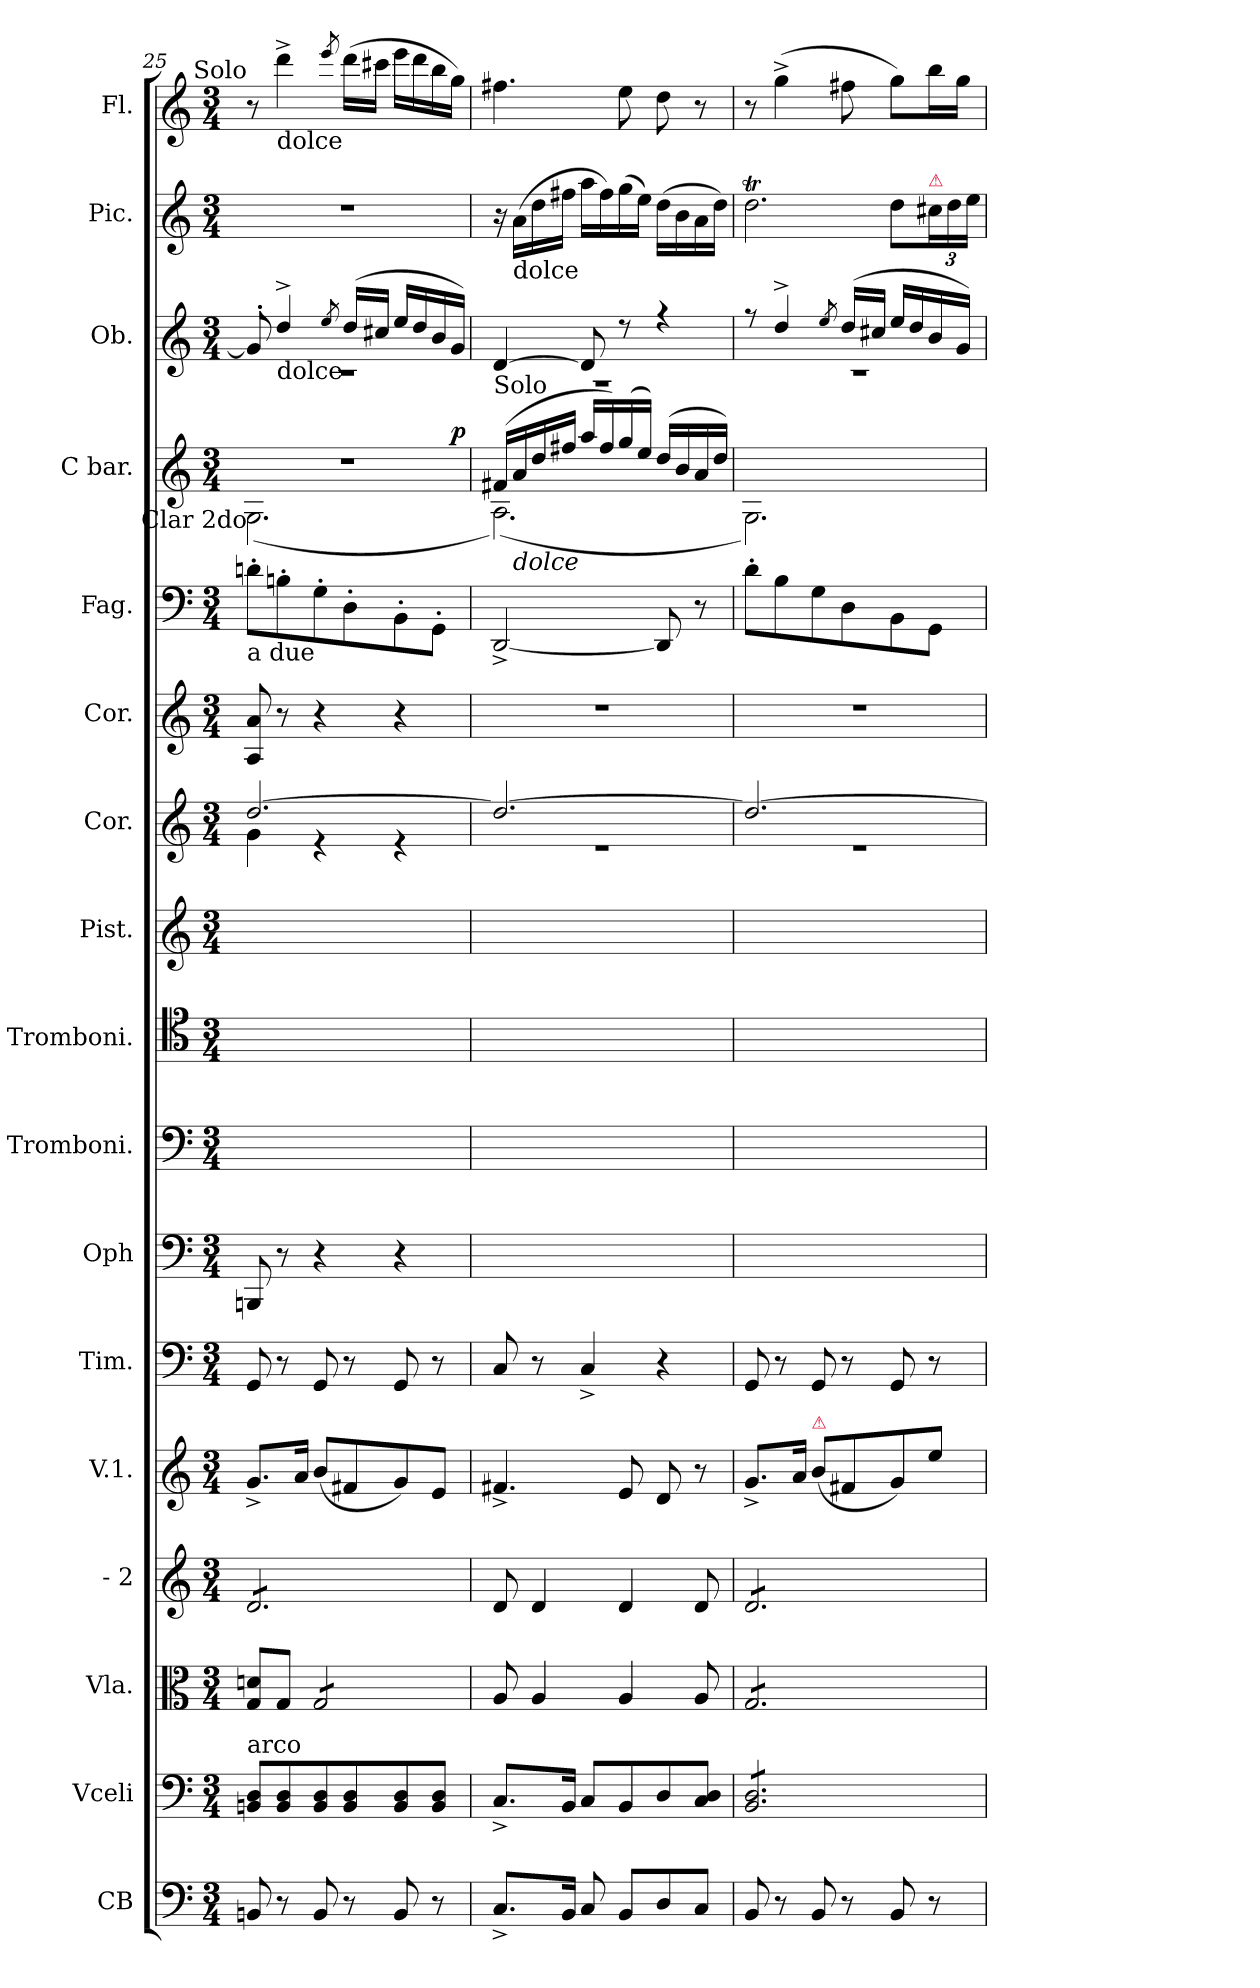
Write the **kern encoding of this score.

**kern	**kern	**kern	**kern	**kern	**kern	**kern	**kern	**kern	**kern	**kern	**kern	**kern	**kern	**dynam	**kern	**kern	**kern
*part17	*part16	*part15	*part14	*part13	*part12	*part11	*part10	*part9	*part8	*part7	*part6	*part5	*part4	*part4	*part3	*part2	*part1
*staff17	*staff16	*staff15	*staff14	*staff13	*staff12	*staff11	*staff10	*staff9	*staff8	*staff7	*staff6	*staff5	*staff4	*staff4	*staff3	*staff2	*staff1
*I"CB	*I"Vceli	*I"Vla.	*I"- 2	*I"V.1.	*I"Tim.	*I"Oph	*I"Tromboni.	*I"Tromboni.	*I"Pist.	*I"Cor.	*I"Cor.	*I"Fag.	*I"C bar.	*	*I"Ob.	*I"Pic.	*I"Fl.
*I'Cb	*	*I'Vla	*	*I'V	*I'Tim	*	*I'Trb	*I'Trb	*	*	*	*	*I'Bar	*	*I'Ob	*	*I'Fl
*clefF4	*clefF4	*clefC3	*clefG2	*clefG2	*clefF4	*clefF4	*clefF4	*clefC4	*clefG2	*clefG2	*clefG2	*clefF4	*clefG2	*	*clefG2	*clefG2	*clefG2
*	*	*	*	*	*	*	*	*	*	*	*ITrd4c7	*	*	*	*	*	*
*k[]	*k[]	*k[]	*k[]	*k[]	*k[]	*k[]	*k[]	*k[]	*k[]	*k[]	*k[b-]	*k[]	*k[]	*	*k[]	*k[]	*k[]
*M3/4	*M3/4	*M3/4	*M3/4	*M3/4	*M3/4	*M3/4	*M3/4	*M3/4	*M3/4	*M3/4	*M3/4	*M3/4	*M3/4	*	*M3/4	*M3/4	*M3/4
=25	=25	=25	=25	=25	=25	=25	=25	=25	=25	=25	=25	=25	=25	=25	=25	=25	=25
*	*	*	*	*	*	*	*	*	*	*^	*	*	*^	*	*^	*	*
*	*	*	*	*	*	*	*	*	*	*	*	*	*	*	*^	*	*	*	*	*
!	!	!	!	!	!	!	!	!	!	!	!	!	!	!	!	!	!	!	!	!	!LO:TX:a:rj:t=Solo
!	!	!	!	!	!	!	!	!	!	!	!	!	!	!LO:TX:b:rj:t=Clar 2do	!	!	!	!	!	!	!
!	!	!	!	!	!	!	!	!	!	!	!	!	!LO:TX:b:t=a due	!	!	!	!	!	!	!	!
!	!LO:TX:a:t=arco	!	!	!	!	!	!	!	!	!	!	!	!	!	!	!	!	!	!	!	!
*	*	*	*tremolo	*	*	*	*	*	*	*	*	*	*	*	*	*	*	*	*	*	*
8BBn/	8BBn/ 8D/L	8G/ 8dn/L	8d/L	8.g^/L	8GG/	8BBBn/	2.ryy	2.ryy	2.ryy	[2.dd/	4g\	8D/ 8d/	8dn'\L	2.r	(>2.G\	2ryy	.	8g'</]	2.r	2.r	8r
!	!	!	!	!	!	!	!	!	!	!	!	!	!	!	!	!	!	!	!	!	!LO:TX:b:t=dolce
!	!	!	!	!	!	!	!	!	!	!	!	!	!	!	!	!	!	!LO:TX:b:t=dolce	!	!	!
8r	8BB/ 8D/	8G/J	8d/	.	8r	8r	.	.	.	.	.	8r	8Bn'\	.	.	.	.	4dd^</	.	.	4ddd^\
.	.	.	.	16a/Jk	.	.	.	.	.	.	.	.	.	.	.	.	.	.	.	.	.
*	*	*tremolo	*	*	*	*	*	*	*	*	*	*	*	*	*	*	*	*	*	*	*
8BB/	8BB/ 8D/	8G/L	8d/	(8b/L	8GG/	4r	.	.	.	.	4r	4r	8G'\	.	.	.	.	.	.	.	.
.	.	.	.	.	.	.	.	.	.	.	.	.	.	.	.	.	.	8qee/	.	.	8qeee/
8r	8BB/ 8D/	8G/	8d/	8f#X/	8r	.	.	.	.	.	.	.	8D'\	.	.	.	.	(<16dd/LL	.	.	(16ddd\LL
.	.	.	.	.	.	.	.	.	.	.	.	.	.	.	.	.	.	16cc#X/JJ	.	.	16ccc#X\JJ
8BB/	8BB/ 8D/	8G/	8d/	8g/)	8GG/	4r	.	.	.	.	4r	4r	8BB'\	.	.	8.ryy	.	16ee/LL	.	.	16eee\LL
.	.	.	.	.	.	.	.	.	.	.	.	.	.	.	.	.	.	16dd/	.	.	16ddd\
8r	8BB/ 8D/J	8G/J	8d/J	8e/J	8r	.	.	.	.	.	.	.	8GG'\J	.	.	.	.	16b/	.	.	16bb\
*	*	*	*Xtremolo	*	*	*	*	*	*	*	*	*	*	*	*	*	*	*	*	*	*
*	*	*Xtremolo	*	*	*	*	*	*	*	*	*	*	*	*	*	*	*	*	*	*	*
!	!	!	!	!	!	!	!	!	!	!	!	!	!	!	!	!	!LO:DY:a	!	!	!	!
.	.	.	.	.	.	.	.	.	.	.	.	.	.	.	.	16ryy	p	16g/JJ)	.	.	16gg\JJ)
=26	=26	=26	=26	=26	=26	=26	=26	=26	=26	=26	=26	=26	=26	=26	=26	=26	=26	=26	=26	=26	=26
!	!	!	!	!	!	!	!	!	!	!	!	!	!	!LO:TX:a:t=Solo	!	!	!	!	!	!	!
*	*	*	*	*	*	*	*	*	*	*	*	*	*	*	*v	*v	*	*	*	*	*
8.C^/L	8.C^/L	8A/	8d/	4.f#X^/	8C/	2.ryy	2.ryy	2.ryy	2.ryy	2.dd/_	2.re	2.r	[2DD^/	(<16f#X/LL	(>2.A\)	.	[4d/	2.r	16r	4.ff#X\
!	!	!	!	!	!	!	!	!	!	!	!	!	!	!	!	!	!	!	!LO:TX:b:t=dolce	!
!	!	!	!	!	!	!	!	!	!	!	!	!	!	!LO:TX:b:i:t=dolce	!	!	!	!	!	!
.	.	.	.	.	.	.	.	.	.	.	.	.	.	16a/	.	.	.	.	(16a\LL	.
.	.	4A/	4d/	.	8r	.	.	.	.	.	.	.	.	16dd/	.	.	.	.	16dd\	.
16BB/Jk	16BB/Jk	.	.	.	.	.	.	.	.	.	.	.	.	16ff#X/JJ	.	.	.	.	16ff#X\JJ	.
8C/	8C/L	.	.	.	4C^/	.	.	.	.	.	.	.	.	16aa/LL	.	.	8d/]	.	16aa\LL	.
.	.	.	.	.	.	.	.	.	.	.	.	.	.	16ff#/)	.	.	.	.	16ff#\)	.
8BB/L	8BB/	4A/	4d/	8e/	.	.	.	.	.	.	.	.	.	(<16gg/	.	.	8r	.	(16gg\	8ee\
.	.	.	.	.	.	.	.	.	.	.	.	.	.	16ee/JJ)	.	.	.	.	16ee\JJ)	.
8D/	8D/	.	.	8d/	4r	.	.	.	.	.	.	.	8DD/]	(<16dd/LL	.	.	4r	.	(16dd\LL	8dd\
.	.	.	.	.	.	.	.	.	.	.	.	.	.	16b/	.	.	.	.	16b\	.
8C/J	8C/ 8D/J	8A/	8d/	8r	.	.	.	.	.	.	.	.	8r	16a/	.	.	.	.	16a\	8r
.	.	.	.	.	.	.	.	.	.	.	.	.	.	16dd/JJ)	.	.	.	.	16dd\JJ)	.
*	*	*	*	*	*	*	*	*	*	*	*	*	*	*v	*v	*	*	*	*	*
=27	=27	=27	=27	=27	=27	=27	=27	=27	=27	=27	=27	=27	=27	=27	=27	=27	=27	=27	=27
!	!	!	!	!	!	!	!	!	!	!	!	!	!	!	!	!	!	!LO:N:vis=2.	!
*	*tremolo	*	*	*	*	*	*	*	*	*	*	*	*	*	*	*	*	*	*
*	*	*tremolo	*	*	*	*	*	*	*	*	*	*	*	*	*	*	*	*	*
*	*	*	*tremolo	*	*	*	*	*	*	*	*	*	*	*	*	*	*	*	*
8BB/	8BB/ 8D/L	8G/L	8d/L	8.g^/L	8GG/	2.ryy	2.ryy	2.ryy	2.ryy	2.dd/_	2.re	2.r	8d'\L	2.G\)	.	8r	2.rc	2ddT\	8r
8r	8BB/ 8D/	8G/	8d/	.	8r	.	.	.	.	.	.	.	8B\	.	.	4dd^/	.	.	(4gg^\
.	.	.	.	16a/Jk	.	.	.	.	.	.	.	.	.	.	.	.	.	.	.
!	!	!	!	!LO:TX:a:color=crimson:t=⚠	!	!	!	!	!	!	!	!	!	!	!	!	!	!	!
8BB/	8BB/ 8D/	8G/	8d/	(8b/L	8GG/	.	.	.	.	.	.	.	8G\	.	.	.	.	.	.
.	.	.	.	.	.	.	.	.	.	.	.	.	.	.	.	8qee/	.	.	.
8r	8BB/ 8D/	8G/	8d/	8f#X/	8r	.	.	.	.	.	.	.	8D\	.	.	(<16dd/LL	.	.	8ff#Xi\
.	.	.	.	.	.	.	.	.	.	.	.	.	.	.	.	16cc#X/JJ	.	.	.
8BB/	8BB/ 8D/	8G/	8d/	8g/)	8GG/	.	.	.	.	.	.	.	8BB\	.	.	16ee/LL	.	8ddTTT\L	8ggi\L)
.	.	.	.	.	.	.	.	.	.	.	.	.	.	.	.	16dd/	.	.	.
!	!	!	!	!	!	!	!	!	!	!	!	!	!	!	!	!	!	!LO:TX:a:color=crimson:t=⚠	!
8r	8BB/ 8D/J	8G/J	8d/J	8ee\J	8r	.	.	.	.	.	.	.	8GG\J	.	.	16b/	.	24cc#X\L	16bbi\L
*	*	*	*Xtremolo	*	*	*	*	*	*	*	*	*	*	*	*	*	*	*	*
*	*	*Xtremolo	*	*	*	*	*	*	*	*	*	*	*	*	*	*	*	*	*
*	*Xtremolo	*	*	*	*	*	*	*	*	*	*	*	*	*	*	*	*	*	*
.	.	.	.	.	.	.	.	.	.	.	.	.	.	.	.	.	.	24dd\	.
.	.	.	.	.	.	.	.	.	.	.	.	.	.	.	.	16g/JJ)	.	.	16ggi\JJ
.	.	.	.	.	.	.	.	.	.	.	.	.	.	.	.	.	.	24ee\JJ	.
*	*	*	*	*	*	*	*	*	*	*v	*v	*	*	*	*	*v	*v	*	*
=	=	=	=	=	=	=	=	=	=	=	=	=	=	=	=	=	=
*-	*-	*-	*-	*-	*-	*-	*-	*-	*-	*-	*-	*-	*-	*-	*-	*-	*-
